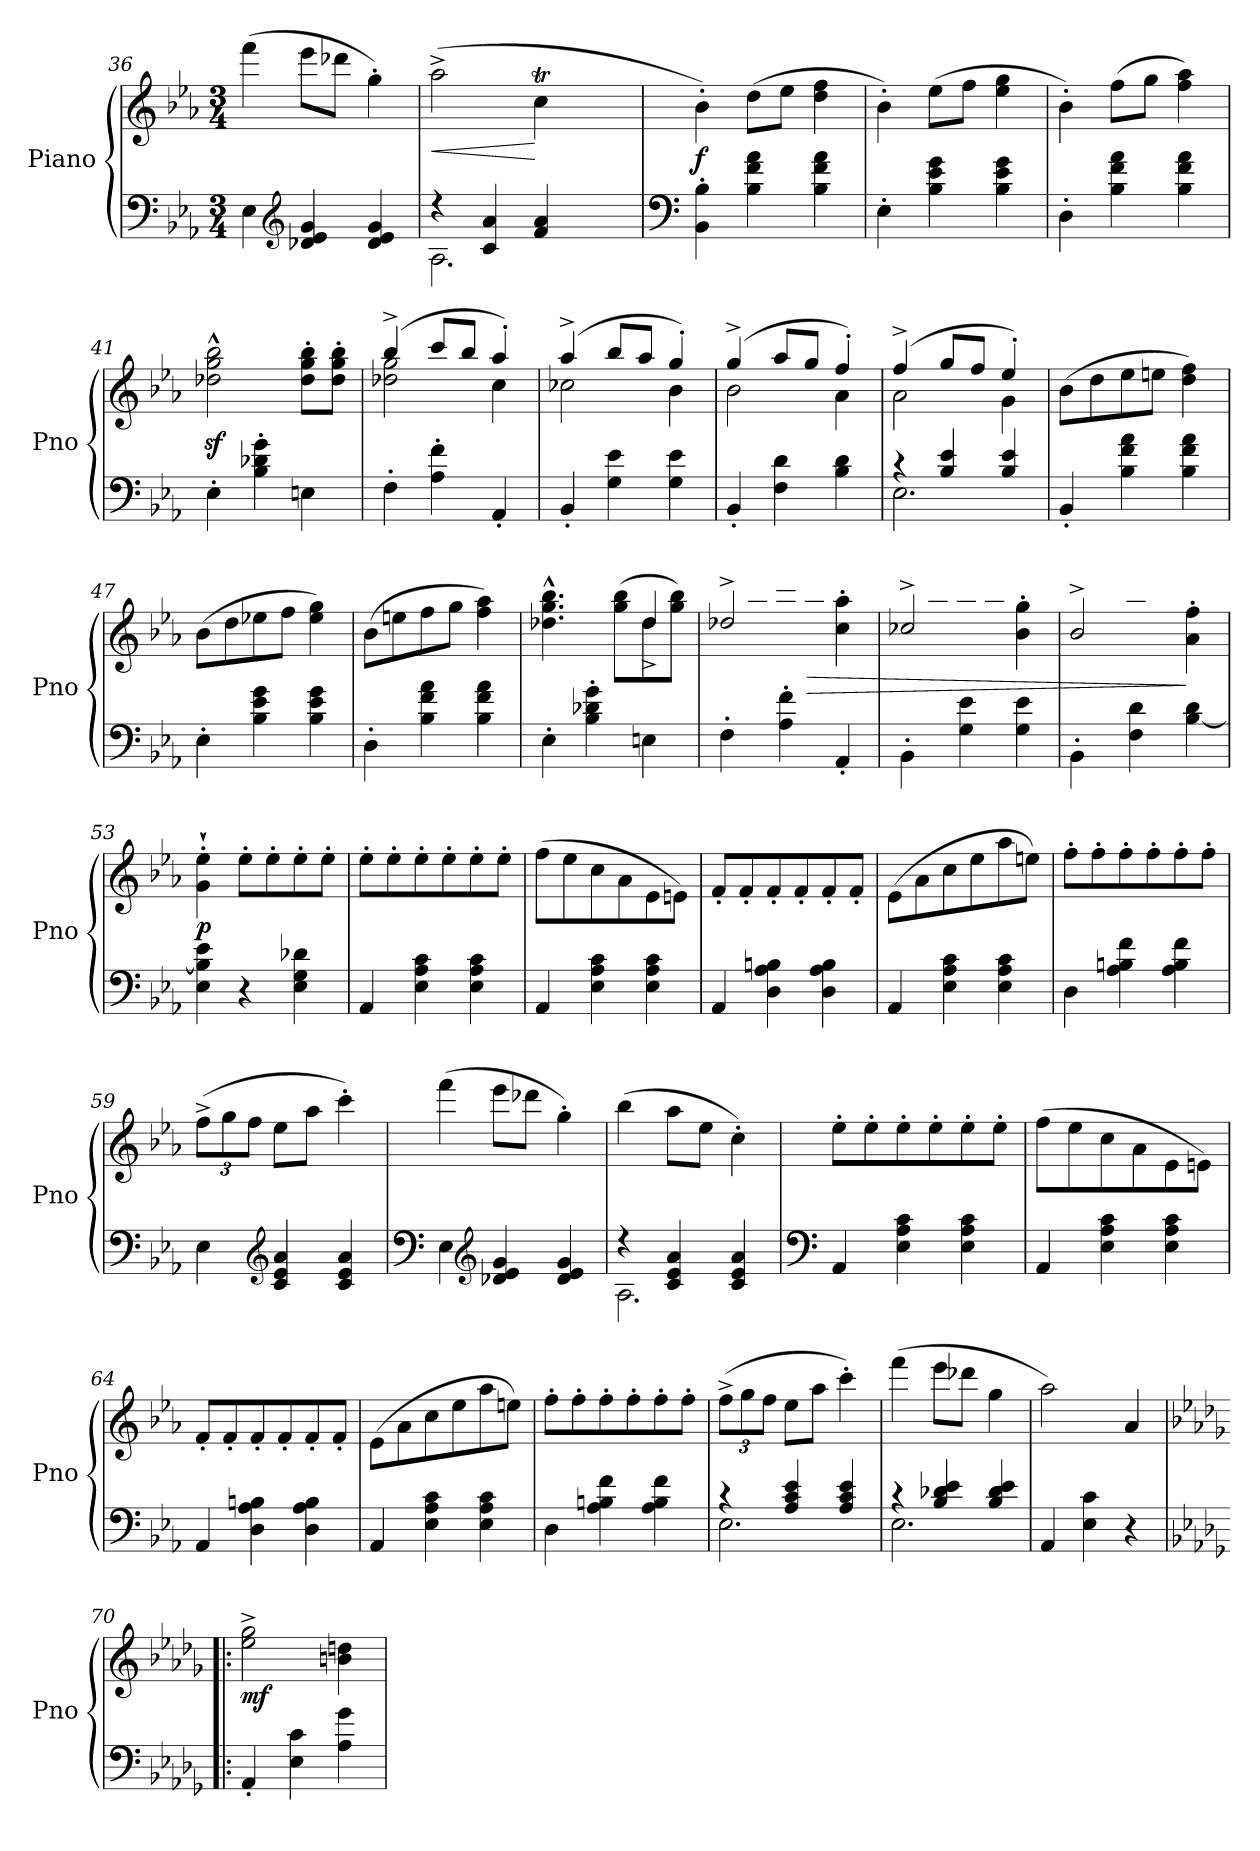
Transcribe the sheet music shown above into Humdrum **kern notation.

**kern	**kern	**dynam
*part1	*part1	*part1
*staff2	*staff1	*staff1/2
*I"Piano	*	*
*I'Pno	*	*
*clefF4	*clefG2	*
*k[b-e-a-]	*k[b-e-a-]	*
*M3/4	*M3/4	*
=36	=36	=36
4E-\	(>4fff\	.
*clefG2	*	*
4d-X/ 4e-/ 4g/	8eee-\L	.
.	8ddd-X\J	.
4d-/ 4e-/ 4g/	4gg'\)	.
=37	=37	=37
*^	*	*
!	!	!	!LO:HP:b
*	*	*^	*
4r	2.A-\	(>2aa-^\	2ryy	<
4c/ 4a-/	.	.	.	.
*	*	*	*Xtuplet	*
4f/ 4a-/	.	4ccT\	20ryy	[
.	.	.	20dd!yy	.
.	.	.	20cc!yy	.
.	.	.	20bn!yy	.
.	.	.	20cc!yy	.
*v	*v	*	*	*
*	*v	*v	*
=38	=38	=38
*clefF4	*	*
*	*^	*
!	!	!	!LO:DY:b
*	*v	*v	*
4BB-\' 4B-\'	4b-'\)	f
4B-\ 4f\ 4a-\	(>8dd\L	.
.	8ee-\J	.
4B-\ 4f\ 4a-\	4dd\ 4ff\	.
!!LO:PB:g=z
=39	=39	=39
4E-'\	4b-'\)	.
4B-\ 4e-\ 4g\	(>8ee-\L	.
.	8ff\J	.
4B-\ 4e-\ 4g\	4ee-\ 4gg\	.
=40	=40	=40
4D'\	4b-'\)	.
4B-\ 4f\ 4a-\	(>8ff\L	.
.	8gg\J	.
4B-\ 4f\ 4a-\	4ff\ 4aa-\)	.
=41	=41	=41
4E-'\	2dd-X\z<^^ 2gg\z<^^ 2bb-\z<^^	.
4B-\' 4d-X\' 4g\'	.	.
4En\	8dd-\' 8gg\' 8bb-\'L	.
.	8dd-\' 8gg\' 8bb-\'J	.
=42	=42	=42
*	*^	*
4F'\	(>4bb-^/	2dd-X\ 2gg\	.
4A-\' 4f\'	8ccc/L	.	.
.	8bb-/J	.	.
4AA-'/	4aa-'/)	4cc\	.
=43	=43	=43	=43
4BB-'/	(>4aa-^/	2cc-X\	.
4G\ 4e-\	8bb-/L	.	.
.	8aa-/J	.	.
4G\ 4e-\	4gg'/)	4b-\	.
=44	=44	=44	=44
4BB-'/	(>4gg^/	2b-\	.
4F\ 4d\	8aa-/L	.	.
.	8gg/J	.	.
4B-\ 4d\	4ff'/)	4a-\	.
=45	=45	=45	=45
*^	*	*	*
4r	2.E-\	(>4ff^/	2a-\	.
4B-/ 4e-/	.	8gg/L	.	.
.	.	8ff/J	.	.
4B-/ 4e-/	.	4ee-'/)	4g\	.
*v	*v	*	*	*
*	*v	*v	*
=46	=46	=46
4BB-'/	(>8b-\L	.
.	8dd\	.
4B-\ 4f\ 4a-\	8ee-\	.
.	8een\J	.
4B-\ 4f\ 4a-\	4dd\ 4ff\)	.
=47	=47	=47
4E-'\	(>8b-\L	.
.	8dd\	.
4B-\ 4e-\ 4g\	8ee-X\	.
.	8ff\J	.
4B-\ 4e-\ 4g\	4ee-\ 4gg\)	.
!!LO:LB:g=z
=48	=48	=48
4D'\	(>8b-\L	.
.	8een\	.
4B-\ 4f\ 4a-\	8ff\	.
.	8gg\J	.
4B-\ 4f\ 4a-\	4ff\ 4aa-\)	.
=49	=49	=49
*	*^	*
4E-'\	4.dd-X\^^ 4.gg\^^ 4.bb-\^^	2ryy	.
4B-\' 4d-X\' 4g\'	.	.	.
.	(>8gg\ 8bb-\L	.	.
4En\	8dd-\	4dd-^/	.
.	8gg\ 8bb-\J)	.	.
=50	=50	=50	=50
4F'\	2dd-X^/	8dd-\Lyy	.
.	.	8bb-\	.
4A-\' 4f\'	.	8ccc\	.
!	!	!	!LO:HP:b
.	.	8bb-\J	>
4AA-'/	4cc\' 4aa-\'	4ryy	.
=51	=51	=51	=51
4BB-'\	2cc-X^/	8cc-\Lyy	.
.	.	8aa-\	.
4G\ 4e-\	.	8bb-\	.
.	.	8aa-\J	.
4G\ 4e-\	4b-\' 4gg\'	4ryy	.
=52	=52	=52	=52
4BB-'\	2b-^/	8b-\Lyy	.
.	.	8gg\	.
4F\ 4d\	.	8aa-\	.
.	.	8gg\J	.
[4B-\ 4d\	4a-\' 4ff\'	4ryy	]
=53	=53	=53	=53
!	!	!	!LO:DY:b
*	*v	*v	*
4E-\ 4B-\] 4e-\	4g\'` 4ee-\'`	p
4r	8ee-'\L	.
.	8ee-'\	.
4E-\ 4G\ 4d-X\	8ee-'\	.
.	8ee-'\J	.
=54	=54	=54
4AA-/	8ee-'\L	.
.	8ee-'\	.
4E-\ 4A-\ 4c\	8ee-'\	.
.	8ee-'\	.
4E-\ 4A-\ 4c\	8ee-'\	.
.	8ee-'\J	.
!!LO:LB:g=z
=55	=55	=55
4AA-/	(>8ff\L	.
.	8ee-\	.
4E-\ 4A-\ 4c\	8cc\	.
.	8a-\	.
4E-\ 4A-\ 4c\	8e-\	.
.	8en\J)	.
=56	=56	=56
4AA-/	8f'/L	.
.	8f'/	.
4D\ 4A-\ 4Bn\	8f'/	.
.	8f'/	.
4D\ 4A-\ 4B\	8f'/	.
.	8f'/J	.
=57	=57	=57
4AA-/	(>8e-\L	.
.	8a-\	.
4E-\ 4A-\ 4c\	8cc\	.
.	8ee-\	.
4E-\ 4A-\ 4c\	8aa-\	.
.	8een\J)	.
=58	=58	=58
4D\	8ff'\L	.
.	8ff'\	.
4A-\ 4Bn\ 4f\	8ff'\	.
.	8ff'\	.
4A-\ 4B\ 4f\	8ff'\	.
.	8ff'\J	.
=59	=59	=59
*	*tuplet	*
*	*Xbrackettup	*
4E-\	(>12ff^\L	.
.	12gg\	.
.	12ff\J	.
*clefG2	*	*
4c/ 4e-/ 4a-/	8ee-\L	.
.	8aa-\J	.
4c/ 4e-/ 4a-/	4ccc'\)	.
=60	=60	=60
*clefF4	*	*
4E-\	(>4fff\	.
*clefG2	*	*
4d-X/ 4e-/ 4g/	8eee-\L	.
.	8ddd-X\J	.
4d-/ 4e-/ 4g/	4gg'\)	.
=61	=61	=61
*^	*	*
4r	2.A-\	(>4bb-\	.
4c/ 4e-/ 4a-/	.	8aa-\L	.
.	.	8ee-\J	.
4c/ 4e-/ 4a-/	.	4cc'\)	.
*v	*v	*	*
!!LO:LB:g=z
=62	=62	=62
*clefF4	*	*
4AA-/	8ee-'\L	.
.	8ee-'\	.
4E-\ 4A-\ 4c\	8ee-'\	.
.	8ee-'\	.
4E-\ 4A-\ 4c\	8ee-'\	.
.	8ee-'\J	.
=63	=63	=63
4AA-/	(>8ff\L	.
.	8ee-\	.
4E-\ 4A-\ 4c\	8cc\	.
.	8a-\	.
4E-\ 4A-\ 4c\	8e-\	.
.	8en\J)	.
=64	=64	=64
4AA-/	8f'/L	.
.	8f'/	.
4D\ 4A-\ 4Bn\	8f'/	.
.	8f'/	.
4D\ 4A-\ 4B\	8f'/	.
.	8f'/J	.
=65	=65	=65
4AA-/	(>8e-\L	.
.	8a-\	.
4E-\ 4A-\ 4c\	8cc\	.
.	8ee-\	.
4E-\ 4A-\ 4c\	8aa-\	.
.	8een\J)	.
=66	=66	=66
4D\	8ff'\L	.
.	8ff'\	.
4A-\ 4Bn\ 4f\	8ff'\	.
.	8ff'\	.
4A-\ 4B\ 4f\	8ff'\	.
.	8ff'\J	.
=67	=67	=67
*^	*	*
4r	2.E-\	(>12ff^\L	.
.	.	12gg\	.
.	.	12ff\J	.
4A-/ 4c/ 4e-/	.	8ee-\L	.
.	.	8aa-\J	.
4A-/ 4c/ 4e-/	.	4ccc'\)	.
=68	=68	=68	=68
4r	2.E-\	(>4fff\	.
4B-/ 4d-X/ 4e-/	.	8eee-\L	.
.	.	8ddd-X\J	.
4B-/ 4d-/ 4e-/	.	4gg\	.
*v	*v	*	*
!!LO:LB:g=z
=69	=69	=69
4AA-/	2aa-\)	.
4E-\ 4c\	.	.
4r	4a-/	.
=70!|:	=70!|:	=70!|:
*k[b-e-a-d-g-]	*k[b-e-a-d-g-]	*
!	!	!LO:DY:b
4AA-'/	2ee-\^ 2gg-\^	mf
4E-\ 4c\	.	.
4A-\ 4g-\	4bn\ 4ddn\	.
=	=	=
*-	*-	*-
